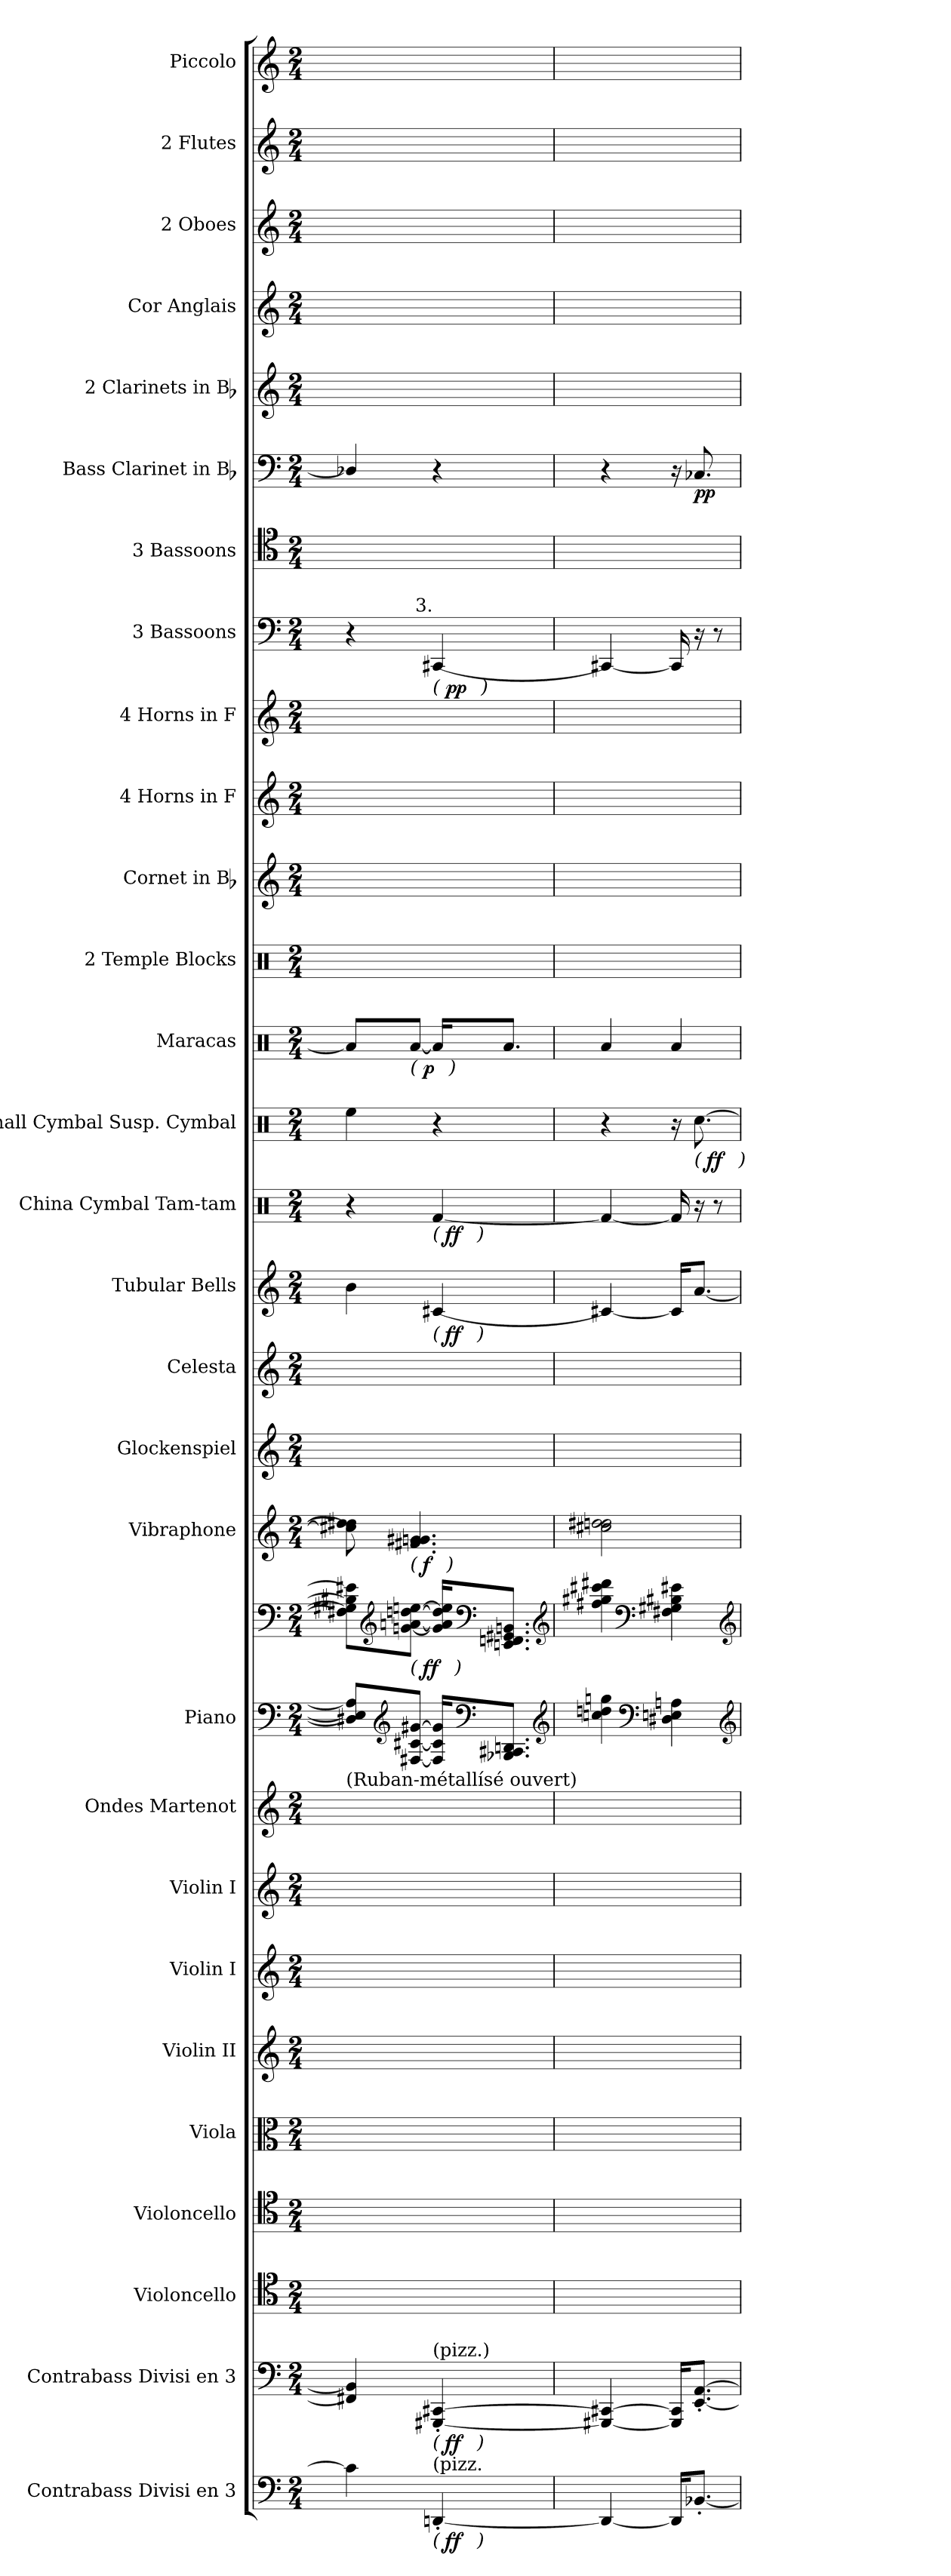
**kern	**dynam	**kern	**dynam	**kern	**kern	**kern	**kern	**kern	**kern	**kern	**kern	**kern	**dynam	**kern	**dynam	**kern	**kern	**kern	**dynam	**kern	**dynam	**kern	**dynam	**kern	**dynam	**kern	**kern	**kern	**kern	**kern	**dynam	**kern	**kern	**dynam	**kern	**kern	**kern	**kern	**kern
*part29	*part29	*part28	*part28	*part27	*part26	*part25	*part24	*part23	*part22	*part21	*part20	*part20	*part20	*part19	*part19	*part18	*part17	*part16	*part16	*part15	*part15	*part14	*part14	*part13	*part13	*part12	*part11	*part10	*part9	*part8	*part8	*part7	*part6	*part6	*part5	*part4	*part3	*part2	*part1
*staff30	*staff30	*staff29	*staff29	*staff28	*staff27	*staff26	*staff25	*staff24	*staff23	*staff22	*staff21	*staff20	*staff20/21	*staff19	*staff19	*staff18	*staff17	*staff16	*staff16	*staff15	*staff15	*staff14	*staff14	*staff13	*staff13	*staff12	*staff11	*staff10	*staff9	*staff8	*staff8	*staff7	*staff6	*staff6	*staff5	*staff4	*staff3	*staff2	*staff1
*I"Contrabass Divisi en 3	*	*I"Contrabass Divisi en 3	*	*I"Violoncello	*I"Violoncello	*I"Viola	*I"Violin II	*I"Violin I	*I"Violin I	*I"Ondes Martenot	*I"Piano	*	*	*I"Vibraphone	*	*I"Glockenspiel	*I"Celesta	*I"Tubular Bells	*	*I"China Cymbal Tam-tam	*	*I"Small Cymbal Susp. Cymbal	*	*I"Maracas	*	*I"2 Temple Blocks	*I"Cornet in Bb	*I"4 Horns in F	*I"4 Horns in F	*I"3 Bassoons	*	*I"3 Bassoons	*I"Bass Clarinet in Bb	*	*I"2 Clarinets in Bb	*I"Cor Anglais	*I"2 Oboes	*I"2 Flutes	*I"Piccolo
*I'Cb.	*	*I'Cb.	*	*I'Vc.	*I'Vc.	*I'Vla.	*I'Vln. II	*I'Vln. I	*I'Vln. I	*	*I'Pno	*	*	*I'Vib.	*	*I'Glock.	*I'Cel.	*I'Tub. B.	*	*	*	*	*	*	*	*	*	*I'Hn.	*I'Hn.	*I'Bsn.	*	*I'Bsn.	*I'B. Cl.	*	*I'Cl.	*I'C. A.	*I'Ob.	*I'Fl.	*I'Picc.
*clefF4	*	*clefF4	*	*clefC4	*clefC4	*clefC3	*clefG2	*clefG2	*clefG2	*clefG2	*clefF4	*clefF4	*	*clefG2	*	*clefG2	*clefG2	*clefG2	*	*clefX	*	*clefX	*	*clefX	*	*clefX	*clefG2	*clefG2	*clefG2	*clefF4	*	*clefC4	*clefF4	*	*clefG2	*clefG2	*clefG2	*clefG2	*clefG2
*ITrd7c12	*	*	*	*	*	*	*	*	*	*	*	*	*	*	*	*ITrd-14c-24	*ITrd-7c-12	*	*	*	*	*	*	*	*	*	*ITrd1c2	*ITrd4c7	*ITrd4c7	*	*	*	*ITrd1c2	*	*ITrd1c2	*ITrd4c7	*	*	*ITrd-7c-12
*k[]	*	*k[]	*	*k[]	*k[]	*k[]	*k[]	*k[]	*k[]	*k[]	*k[]	*k[]	*	*k[]	*	*k[]	*k[]	*k[]	*	*k[]	*	*k[]	*	*k[]	*	*k[]	*k[b-e-]	*k[b-]	*k[b-]	*k[]	*	*k[]	*k[b-e-]	*	*k[b-e-]	*k[b-]	*k[]	*k[]	*k[]
*M2/4	*	*M2/4	*	*M2/4	*M2/4	*M2/4	*M2/4	*M2/4	*M2/4	*M2/4	*M2/4	*M2/4	*	*M2/4	*	*M2/4	*M2/4	*M2/4	*	*M2/4	*	*M2/4	*	*M2/4	*	*M2/4	*M2/4	*M2/4	*M2/4	*M2/4	*	*M2/4	*M2/4	*	*M2/4	*M2/4	*M2/4	*M2/4	*M2/4
=1	=1	=1	=1	=1	=1	=1	=1	=1	=1	=1	=1	=1	=1	=1	=1	=1	=1	=1	=1	=1	=1	=1	=1	=1	=1	=1	=1	=1	=1	=1	=1	=1	=1	=1	=1	=1	=1	=1	=1
!	!	!	!	!	!	!	!	!	!	!LO:TX:a:t=(Ruban-métallísé ouvert)	!	!	!	!	!	!	!	!	!	!	!	!	!	!	!	!	!	!	!	!	!	!	!	!	!	!	!	!	!
4C]	.	4FF#X] 4BB]	.	2ryy	2ryy	2ryy	2ryy	2ryy	2ryy	2ryy	8D#X] 8En] 8An]L	8F#X] 8G#X] 8B#X] 8e#X]L	.	8cc#X] 8ddn] 8dd#X]	.	2ryy	2ryy	4b	.	4r	.	4Ree\	.	8Ra/L]	.	2ryy	2ryy	2ryy	2ryy	4r	.	2ryy	4C-X/]	.	2ryy	2ryy	2ryy	2ryy	2ryy
*	*	*	*	*	*	*	*	*	*	*	*clefG2	*clefG2	*	*	*	*	*	*	*	*	*	*	*	*	*	*	*	*	*	*	*	*	*	*	*	*	*	*	*
!	!	!	!	!	!	!	!	!	!	!	!	!	!LO:DY:t=( %s )	!	!LO:DY:t=( %s )	!	!	!	!	!	!	!	!	!	!LO:DY:t=( %s )	!	!	!	!	!	!	!	!	!	!	!	!	!	!
.	.	.	.	.	.	.	.	.	.	.	[8F#X [8c#X [8g#XJ	[8gn [8an [8ddn [8eenJ	ff	4.f#X 4.gn 4.g#X	f	.	.	.	.	.	.	.	.	[8Ra/J	p	.	.	.	.	.	.	.	.	.	.	.	.	.	.
!	!	!	!	!	!	!	!	!	!	!	!	!	!	!	!	!	!	!	!	!	!	!	!	!	!	!	!	!	!	!LO:TX:a:rj:t=3.	!	!	!	!	!	!	!	!	!
!	!	!LO:TX:a:t=(pizz.)	!	!	!	!	!	!	!	!	!	!	!	!	!	!	!	!	!	!	!	!	!	!	!	!	!	!	!	!	!	!	!	!	!	!	!	!	!
!LO:TX:a:t=(pizz.	!	!	!	!	!	!	!	!	!	!	!	!	!	!	!	!	!	!	!	!	!	!	!	!	!	!	!	!	!	!	!	!	!	!	!	!	!	!	!
!	!LO:DY:t=( %s )	!	!LO:DY:t=( %s )	!	!	!	!	!	!	!	!	!	!	!	!	!	!	!	!LO:DY:t=( %s )	!	!LO:DY:t=( %s )	!	!	!	!	!	!	!	!	!	!LO:DY:t=( %s )	!	!	!	!	!	!	!	!
[4DDDn'	ff	[4GGG#X' [4CC#X'	ff	.	.	.	.	.	.	.	16F#] 16c#] 16g#]KL	16g] 16a] 16dd] 16ee]KL	.	.	.	.	.	[4c#X	ff	[4Rf/	ff	4r	.	16Ra/KL]	.	.	.	.	.	[4CC#X	pp	.	4r	.	.	.	.	.	.
*	*	*	*	*	*	*	*	*	*	*	*clefF4	*clefF4	*	*	*	*	*	*	*	*	*	*	*	*	*	*	*	*	*	*	*	*	*	*	*	*	*	*	*
.	.	.	.	.	.	.	.	.	.	.	8.BBB-X 8.CC#X 8.DDnJ	8.EEn 8.FFn 8.GG#X 8.BBnJ	.	.	.	.	.	.	.	.	.	.	.	8.Ra/J	.	.	.	.	.	.	.	.	.	.	.	.	.	.	.
*	*	*	*	*	*	*	*	*	*	*	*clefG2	*clefG2	*	*	*	*	*	*	*	*	*	*	*	*	*	*	*	*	*	*	*	*	*	*	*	*	*	*	*
=2	=2	=2	=2	=2	=2	=2	=2	=2	=2	=2	=2	=2	=2	=2	=2	=2	=2	=2	=2	=2	=2	=2	=2	=2	=2	=2	=2	=2	=2	=2	=2	=2	=2	=2	=2	=2	=2	=2	=2
4DDD_	.	4GGG#X_ 4CC#X_	.	2ryy	2ryy	2ryy	2ryy	2ryy	2ryy	8ryy	4ccn 4ddn 4ggn	4ff#X 4gg#X 4ccc#X 4ddd#X	.	2cc#X 2ddn 2dd#X	.	2ryy	2ryy	4c#X_	.	4Rf/_	.	4r	.	4Ra/	.	2ryy	2ryy	2ryy	2ryy	4CC#X_	.	2ryy	4r	.	2ryy	2ryy	2ryy	2ryy	2ryy
.	.	.	.	.	.	.	.	.	.	4ryy	.	.	.	.	.	.	.	.	.	.	.	.	.	.	.	.	.	.	.	.	.	.	.	.	.	.	.	.	.
*	*	*	*	*	*	*	*	*	*	*	*clefF4	*clefF4	*	*	*	*	*	*	*	*	*	*	*	*	*	*	*	*	*	*	*	*	*	*	*	*	*	*	*
16DDDKL]	.	16GGG#] 16CC#]KL	.	.	.	.	.	.	.	.	4D#X 4En 4An	4F#X 4G#X 4B#X 4e#X	.	.	.	.	.	16c#KL]	.	16Rf/]	.	16r	.	4Ra/	.	.	.	.	.	16CC#]	.	.	16r	.	.	.	.	.	.
!	!	!	!	!	!	!	!	!	!	!	!	!	!	!	!	!	!	!	!	!	!	!	!LO:DY:t=( %s )	!	!	!	!	!	!	!	!	!	!	!	!	!	!	!	!
[8.BBB-X'J	.	[8.EE' [8.AA'J	.	.	.	.	.	.	.	.	.	.	.	.	.	.	.	[8.aJ	.	16r	.	[8.Rcc\	ff	.	.	.	.	.	.	16r	.	.	8.BB--X	pp	.	.	.	.	.
.	.	.	.	.	.	.	.	.	.	8ryy	.	.	.	.	.	.	.	.	.	8r	.	.	.	.	.	.	.	.	.	8r	.	.	.	.	.	.	.	.	.
*	*	*	*	*	*	*	*	*	*	*	*clefG2	*clefG2	*	*	*	*	*	*	*	*	*	*	*	*	*	*	*	*	*	*	*	*	*	*	*	*	*	*	*
=	=	=	=	=	=	=	=	=	=	=	=	=	=	=	=	=	=	=	=	=	=	=	=	=	=	=	=	=	=	=	=	=	=	=	=	=	=	=	=
*-	*-	*-	*-	*-	*-	*-	*-	*-	*-	*-	*-	*-	*-	*-	*-	*-	*-	*-	*-	*-	*-	*-	*-	*-	*-	*-	*-	*-	*-	*-	*-	*-	*-	*-	*-	*-	*-	*-	*-
